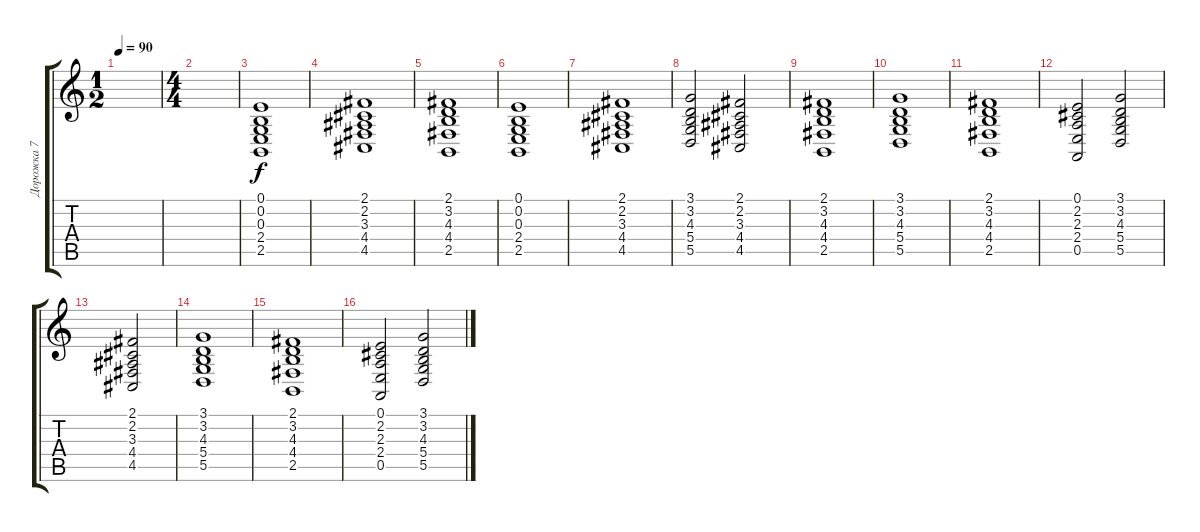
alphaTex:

\track ("Дорожка 7" "Дорожка 7") {instrument fx4atmosphere}
\staff {score tabs}
\tuning (E4 B3 G3 D3 A2 E2) {hide}
\ts (1 2)
\tempo 90
\clef g2
\ks c
|
\ts (4 4)
|
(0.1 0.2 0.3 2.4 2.5).1 |
(2.1 2.2 3.3 4.4 4.5).1 |
(2.1 3.2 4.3 4.4 2.5).1 |
(0.1 0.2 0.3 2.4 2.5).1 |
(2.1 2.2 3.3 4.4 4.5).1 |
(3.1 3.2 4.3 5.4 5.5).2 (2.1 2.2 3.3 4.4 4.5).2 |
(2.1 3.2 4.3 4.4 2.5).1 |
(3.1 3.2 4.3 5.4 5.5).1 |
(2.1 3.2 4.3 4.4 2.5).1 |
(0.1 2.2 2.3 2.4 0.5).2 (3.1 3.2 4.3 5.4 5.5).2 |
(2.1 2.2 3.3 4.4 4.5).2 |
(3.1 3.2 4.3 5.4 5.5).1 |
(2.1 3.2 4.3 4.4 2.5).1 |
(0.1 2.2 2.3 2.4 0.5).2 (3.1 3.2 4.3 5.4 5.5).2
